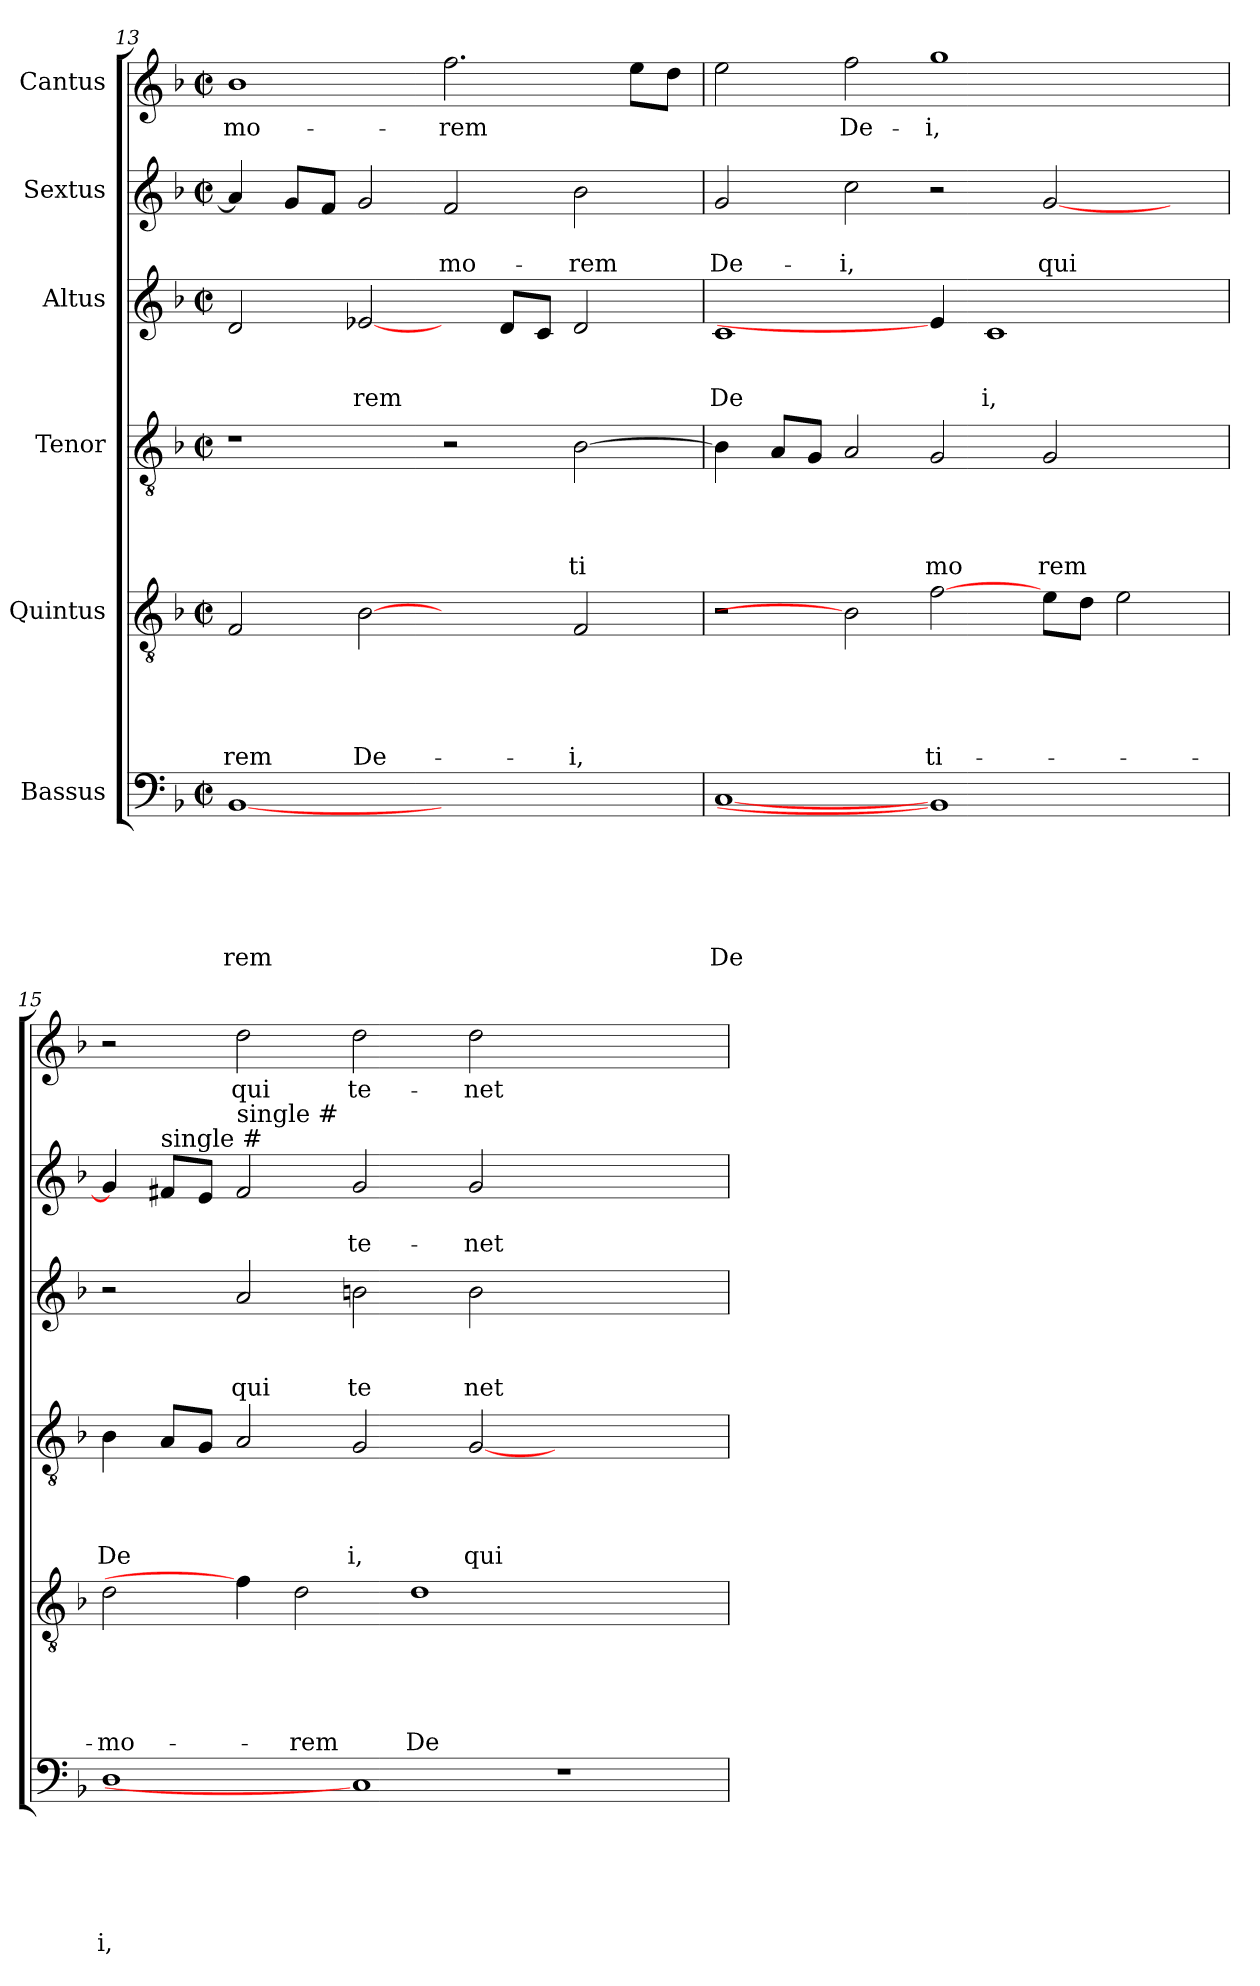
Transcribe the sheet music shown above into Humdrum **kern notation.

**kern	**text	**text	**text	**text	**text	**text	**kern	**text	**text	**text	**text	**text	**kern	**text	**text	**text	**text	**kern	**text	**text	**text	**kern	**text	**text	**kern	**text
*part6	*part6	*part6	*part6	*part6	*part6	*part6	*part5	*part5	*part5	*part5	*part5	*part5	*part4	*part4	*part4	*part4	*part4	*part3	*part3	*part3	*part3	*part2	*part2	*part2	*part1	*part1
*staff6	*staff6	*staff6	*staff6	*staff6	*staff6	*staff6	*staff5	*staff5	*staff5	*staff5	*staff5	*staff5	*staff4	*staff4	*staff4	*staff4	*staff4	*staff3	*staff3	*staff3	*staff3	*staff2	*staff2	*staff2	*staff1	*staff1
*I"Bassus	*	*	*	*	*	*	*I"Quintus	*	*	*	*	*	*I"Tenor	*	*	*	*	*I"Altus	*	*	*	*I"Sextus	*	*	*I"Cantus	*
*clefF4	*	*	*	*	*	*	*clefGv2	*	*	*	*	*	*clefGv2	*	*	*	*	*clefG2	*	*	*	*clefG2	*	*	*clefG2	*
*k[b-]	*	*	*	*	*	*	*k[b-]	*	*	*	*	*	*k[b-]	*	*	*	*	*k[b-]	*	*	*	*k[b-]	*	*	*k[b-]	*
*F:	*	*	*	*	*	*	*F:	*	*	*	*	*	*F:	*	*	*	*	*F:	*	*	*	*F:	*	*	*F:	*
*M2/2	*	*	*	*	*	*	*M2/2	*	*	*	*	*	*M2/2	*	*	*	*	*M2/2	*	*	*	*M2/2	*	*	*M2/2	*
*met(c|)	*	*	*	*	*	*	*met(c|)	*	*	*	*	*	*met(c|)	*	*	*	*	*met(c|)	*	*	*	*met(c|)	*	*	*met(c|)	*
=13	=13	=13	=13	=13	=13	=13	=13	=13	=13	=13	=13	=13	=13	=13	=13	=13	=13	=13	=13	=13	=13	=13	=13	=13	=13	=13
!	!	!	!	!	!	!LO:LY:b	!	!	!	!	!	!LO:LY:b	!	!	!	!	!	!	!	!	!	!	!	!	!	!LO:LY:b
[1BB-	.	.	.	.	.	rem	2F/	.	.	.	.	rem	1r	.	.	.	.	2d/	.	.	.	4a/]	.	.	1b-	mo-
.	.	.	.	.	.	.	.	.	.	.	.	.	.	.	.	.	.	.	.	.	.	8g/L	.	.	.	.
.	.	.	.	.	.	.	.	.	.	.	.	.	.	.	.	.	.	.	.	.	.	8f/J	.	.	.	.
!	!	!	!	!	!	!	!	!	!	!	!	!LO:LY:b	!	!	!	!	!	!	!	!	!LO:LY:b	!	!	!	!	!
.	.	.	.	.	.	.	[2B-	.	.	.	.	De-	.	.	.	.	.	[2e-X/	.	.	rem	2g/	.	.	.	.
!	!	!	!	!	!	!	!	!	!	!	!	!	!	!	!	!	!	!	!	!	!	!	!	!LO:LY:b	!	!LO:LY:b
1ryy	.	.	.	.	.	.	2ryy	.	.	.	.	.	2r	.	.	.	.	4ryy	.	.	.	2f/	.	-mo-	2.ff\	-rem
.	.	.	.	.	.	.	.	.	.	.	.	.	.	.	.	.	.	8d/L	.	.	.	.	.	.	.	.
.	.	.	.	.	.	.	.	.	.	.	.	.	.	.	.	.	.	8c/J	.	.	.	.	.	.	.	.
!	!	!	!	!	!	!	!	!	!	!	!	!LO:LY:b	!	!	!	!	!LO:LY:b	!	!	!	!	!	!	!LO:LY:b	!	!
.	.	.	.	.	.	.	2F/	.	.	.	.	-i,	[>2B-\	.	.	.	ti	2d/	.	.	.	2b-\	.	-rem	.	.
.	.	.	.	.	.	.	.	.	.	.	.	.	.	.	.	.	.	.	.	.	.	.	.	.	8ee\L	.
.	.	.	.	.	.	.	.	.	.	.	.	.	.	.	.	.	.	.	.	.	.	.	.	.	8dd\J	.
=14	=14	=14	=14	=14	=14	=14	=14	=14	=14	=14	=14	=14	=14	=14	=14	=14	=14	=14	=14	=14	=14	=14	=14	=14	=14	=14
!	!	!	!	!	!	!LO:LY:b	!	!	!	!	!	!	!	!	!	!	!	!	!	!	!LO:LY:b	!	!	!LO:LY:b	!	!
[1C	.	.	.	.	.	De	2r	.	.	.	.	.	4B-\]	.	.	.	.	1c	.	.	De	2g/	.	De-	2ee\	.
.	.	.	.	.	.	.	.	.	.	.	.	.	8A/L	.	.	.	.	.	.	.	.	.	.	.	.	.
.	.	.	.	.	.	.	.	.	.	.	.	.	8G/J	.	.	.	.	.	.	.	.	.	.	.	.	.
!	!	!	!	!	!	!	!	!	!	!	!	!	!	!	!	!	!	!	!	!	!	!	!	!LO:LY:b	!	!LO:LY:b
.	.	.	.	.	.	.	2B-]	.	.	.	.	.	2A/	.	.	.	.	.	.	.	.	2cc\	.	-i,	2ff\	De-
!	!	!	!	!	!	!	!	!	!	!	!	!LO:LY:b	!	!	!	!	!LO:LY:b	!	!	!	!	!	!	!	!	!LO:LY:b
1BB-]	.	.	.	.	.	.	[2f\	.	.	.	.	ti-	2G/	.	.	.	mo	4e-/]	.	.	.	2r	.	.	1gg	-i,
!	!	!	!	!	!	!	!	!	!	!	!	!	!	!	!	!	!	!	!	!	!LO:LY:b	!	!	!	!	!
.	.	.	.	.	.	.	.	.	.	.	.	.	.	.	.	.	.	1c	.	.	i,	.	.	.	.	.
!	!	!	!	!	!	!	!	!	!	!	!	!	!	!	!	!	!LO:LY:b	!	!	!	!	!	!	!LO:LY:b	!	!
.	.	.	.	.	.	.	8e\L	.	.	.	.	.	2G/	.	.	.	rem	.	.	.	.	[<2g/	.	qui	.	.
.	.	.	.	.	.	.	8d\J	.	.	.	.	.	.	.	.	.	.	.	.	.	.	.	.	.	.	.
.	.	.	.	.	.	.	2e\	.	.	.	.	.	.	.	.	.	.	.	.	.	.	.	.	.	.	.
4ryy	.	.	.	.	.	.	.	.	.	.	.	.	4ryy	.	.	.	.	.	.	.	.	4ryy	.	.	4ryy	.
=15	=15	=15	=15	=15	=15	=15	=15	=15	=15	=15	=15	=15	=15	=15	=15	=15	=15	=15	=15	=15	=15	=15	=15	=15	=15	=15
!	!	!	!	!	!	!LO:LY:b	!	!	!	!	!	!LO:LY:b	!	!	!	!	!LO:LY:b	!	!	!	!	!	!	!	!	!
1D	.	.	.	.	.	i,	2d\	.	.	.	.	-mo-	4B-\	.	.	.	De	2r	.	.	.	4g/]	.	.	2r	.
!	!	!	!	!	!	!	!	!	!	!	!	!	!	!	!	!	!	!	!	!	!	!LO:TX:a:t=single #	!	!	!	!
.	.	.	.	.	.	.	.	.	.	.	.	.	8A/L	.	.	.	.	.	.	.	.	8f#/L	.	.	.	.
.	.	.	.	.	.	.	.	.	.	.	.	.	8G/J	.	.	.	.	.	.	.	.	8e/J	.	.	.	.
!	!	!	!	!	!	!	!	!	!	!	!	!	!	!	!	!	!	!	!	!	!	!LO:TX:a:t=single #	!	!	!	!
!	!	!	!	!	!	!	!	!	!	!	!	!	!	!	!	!	!	!	!	!	!LO:LY:b	!	!	!	!	!LO:LY:b
.	.	.	.	.	.	.	4f\]	.	.	.	.	.	2A/	.	.	.	.	2a/	.	.	qui	2f#/	.	.	2dd\	qui
!	!	!	!	!	!	!	!	!	!	!	!	!LO:LY:b	!	!	!	!	!	!	!	!	!	!	!	!	!	!
.	.	.	.	.	.	.	2d\	.	.	.	.	-rem	.	.	.	.	.	.	.	.	.	.	.	.	.	.
!	!	!	!	!	!	!	!	!	!	!	!	!	!	!	!	!	!LO:LY:b	!	!	!	!LO:LY:b	!	!	!LO:LY:b	!	!LO:LY:b
1C]	.	.	.	.	.	.	.	.	.	.	.	.	2G/	.	.	.	i,	2bn\	.	.	te	2g/	.	te-	2dd\	te-
!	!	!	!	!	!	!	!	!	!	!	!	!LO:LY:b	!	!	!	!	!	!	!	!	!	!	!	!	!	!
.	.	.	.	.	.	.	1d	.	.	.	.	De-	.	.	.	.	.	.	.	.	.	.	.	.	.	.
!	!	!	!	!	!	!	!	!	!	!	!	!	!	!	!	!	!LO:LY:b	!	!	!	!LO:LY:b	!	!	!LO:LY:b	!	!LO:LY:b
.	.	.	.	.	.	.	.	.	.	.	.	.	[<2G/	.	.	.	qui	2b\	.	.	net	2g/	.	-net	2dd\	-net
1r	.	.	.	.	.	.	.	.	.	.	.	.	1ryy	.	.	.	.	1ryy	.	.	.	1ryy	.	.	1ryy	.
.	.	.	.	.	.	.	2.ryy	.	.	.	.	.	.	.	.	.	.	.	.	.	.	.	.	.	.	.
=	=	=	=	=	=	=	=	=	=	=	=	=	=	=	=	=	=	=	=	=	=	=	=	=	=	=
*-	*-	*-	*-	*-	*-	*-	*-	*-	*-	*-	*-	*-	*-	*-	*-	*-	*-	*-	*-	*-	*-	*-	*-	*-	*-	*-
